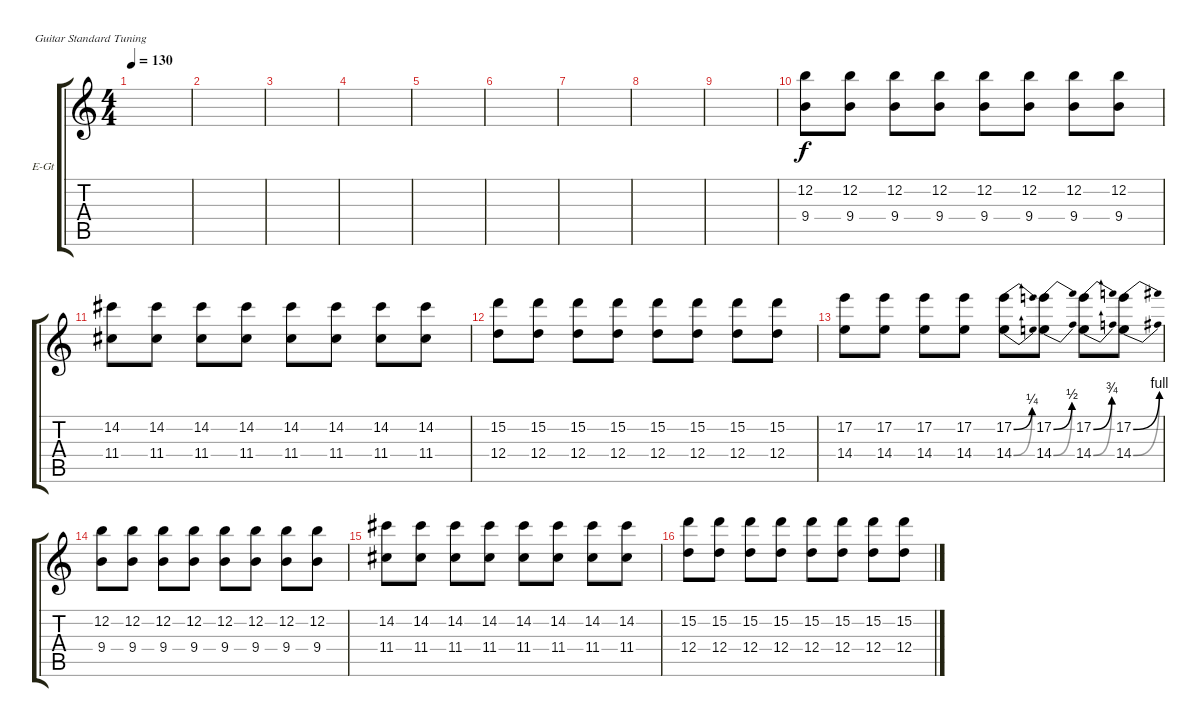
\defaultSystemsLayout 4
\bracketExtendMode groupsimilarinstruments
\firstSystemTrackNameOrientation horizontal
\otherSystemsTrackNameOrientation horizontal
\track ("Electric Guitar" "E-Gt") {instrument distortionguitar}
\staff {score tabs}
\tuning (E4 B3 G3 D3 A2 E2)
\ts (4 4)
\tempo 130
\clef g2
\ks c
|
|
|
|
|
|
|
|
|
(9.4 12.2).8 (9.4 12.2).8 (9.4 12.2).8 (9.4 12.2).8 (9.4 12.2).8 (9.4 12.2).8 (9.4 12.2).8 (9.4 12.2).8 |
(11.4 14.2).8 (11.4 14.2).8 (11.4 14.2).8 (11.4 14.2).8 (11.4 14.2).8 (11.4 14.2).8 (11.4 14.2).8 (11.4 14.2).8 |
(15.2 12.4).8 (15.2 12.4).8 (15.2 12.4).8 (15.2 12.4).8 (15.2 12.4).8 (15.2 12.4).8 (15.2 12.4).8 (15.2 12.4).8 |
(17.2 14.4).8 (17.2 14.4).8 (17.2 14.4).8 (17.2 14.4).8 (17.2{be (bend 0 0 22.2 1)} 14.4{be (bend 0 0 16.2 1)}).8 (17.2{be (bend 0 0 15.6 2)} 14.4{be (bend 0 0 18 2)}).8 (17.2{be (bend 0 0 16.8 3)} 14.4{be (bend 0 0 15.6 3)}).8 (17.2{be (bend 0 0 15 4)} 14.4{be (bend 0 0 15 4)}).8 |
(9.4 12.2).8 (9.4 12.2).8 (9.4 12.2).8 (9.4 12.2).8 (9.4 12.2).8 (9.4 12.2).8 (9.4 12.2).8 (9.4 12.2).8 |
(11.4 14.2).8 (11.4 14.2).8 (11.4 14.2).8 (11.4 14.2).8 (11.4 14.2).8 (11.4 14.2).8 (11.4 14.2).8 (11.4 14.2).8 |
(15.2 12.4).8 (15.2 12.4).8 (15.2 12.4).8 (15.2 12.4).8 (15.2 12.4).8 (15.2 12.4).8 (15.2 12.4).8 (15.2 12.4).8
